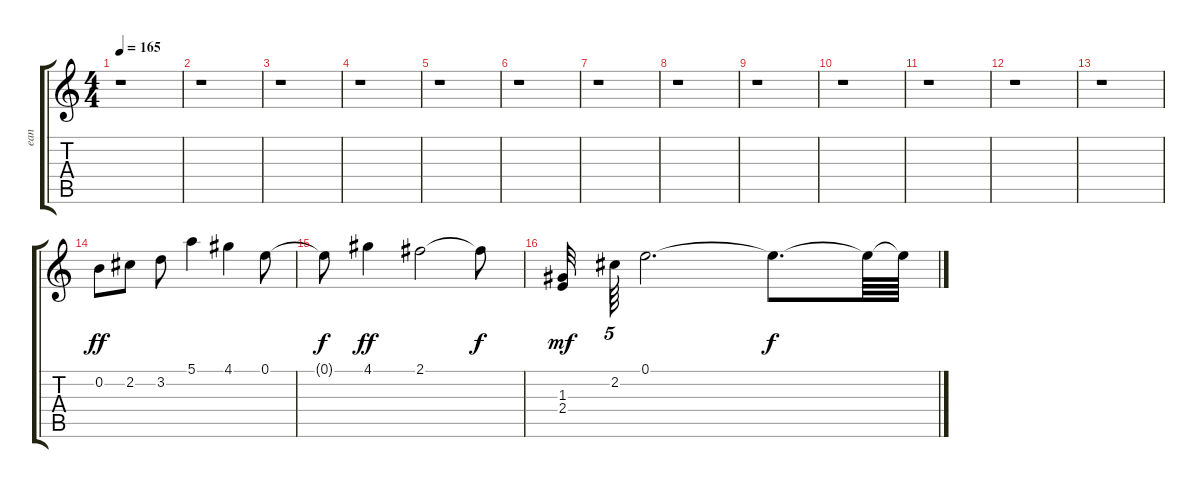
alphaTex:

\track ("ean" "ean") {instrument electricguitarclean}
\staff {score tabs}
\tuning (E4 B3 G3 D3 A2 E2) {hide}
\ts (4 4)
\tempo 165
\clef g2
\ks c
r.1{dy mf} |
r.1 |
r.1 |
r.1 |
r.1 |
r.1 |
r.1 |
r.1 |
r.1 |
r.1 |
r.1 |
r.1 |
r.1 |
0.2.8{dy ff} 2.2.8 3.2.8 5.1.4 4.1.4 0.1.8 |
0.1{t}.8{dy f} 4.1.4{dy ff} 2.1.2 2.1{t}.8{dy f} |
(1.3 2.4).32{dy mf} 2.2.64{tu (5 4)} 0.1.2{d} 0.1{t}.8{d dy f} 0.1{t}.64 0.1{t}.64
